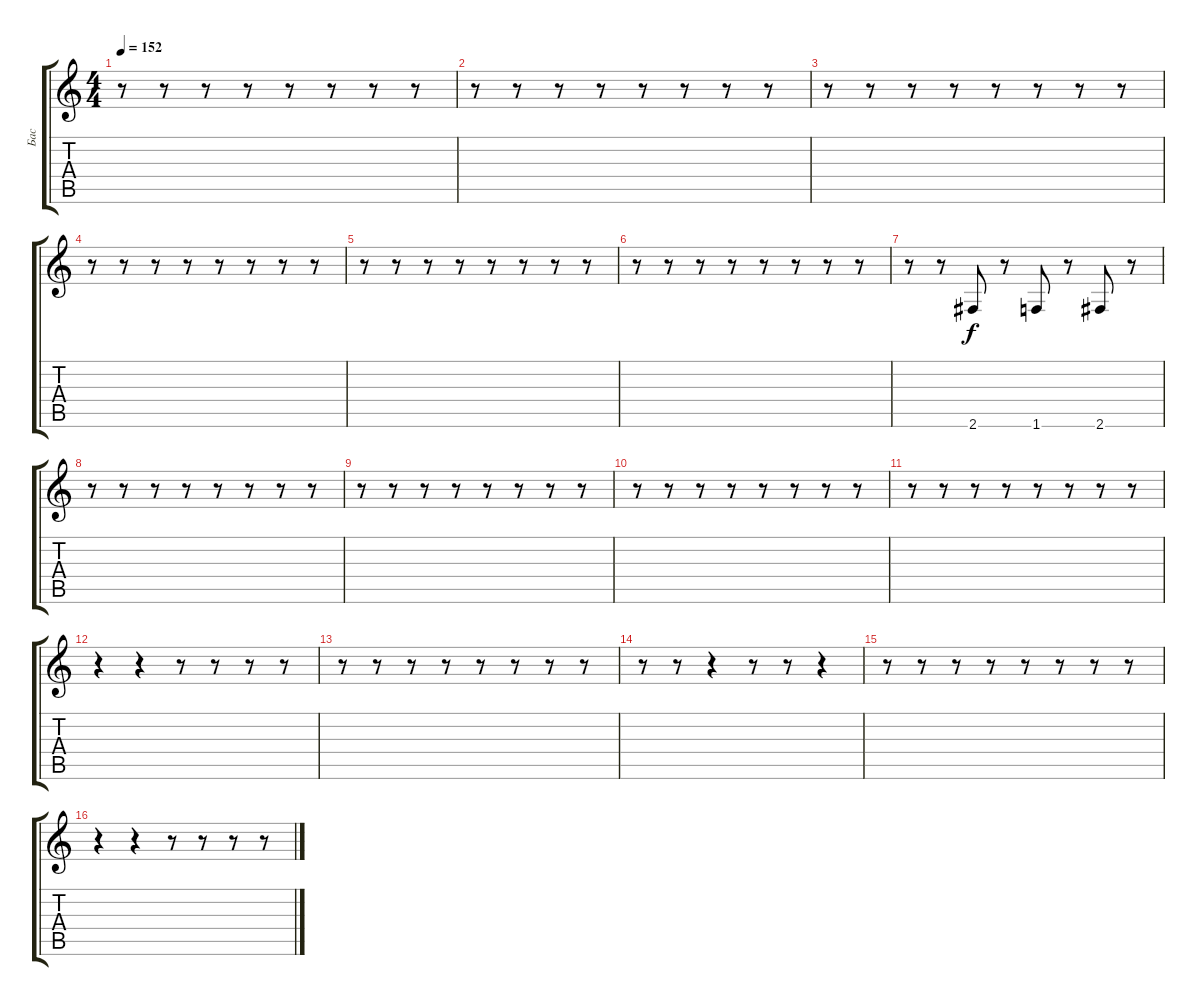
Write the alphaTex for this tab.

\track ("Бас" "Бас") {instrument electricbasspick}
\staff {score tabs}
\tuning (E4 B3 G3 D3 A2 E2) {hide}
\ts (4 4)
\tempo 152
\clef g2
\ks c
r.8{dy f} r.8 r.8 r.8 r.8 r.8 r.8 r.8 |
r.8 r.8 r.8 r.8 r.8 r.8 r.8 r.8 |
r.8 r.8 r.8 r.8 r.8 r.8 r.8 r.8 |
r.8 r.8 r.8 r.8 r.8 r.8 r.8 r.8 |
r.8 r.8 r.8 r.8 r.8 r.8 r.8 r.8 |
r.8 r.8 r.8 r.8 r.8 r.8 r.8 r.8 |
r.8 r.8 2.6.8 r.8 1.6.8 r.8 2.6.8 r.8 |
r.8 r.8 r.8 r.8 r.8 r.8 r.8 r.8 |
r.8 r.8 r.8 r.8 r.8 r.8 r.8 r.8 |
r.8 r.8 r.8 r.8 r.8 r.8 r.8 r.8 |
r.8 r.8 r.8 r.8 r.8 r.8 r.8 r.8 |
r.4 r.4 r.8 r.8 r.8 r.8 |
r.8 r.8 r.8 r.8 r.8 r.8 r.8 r.8 |
r.8 r.8 r.4 r.8 r.8 r.4 |
r.8 r.8 r.8 r.8 r.8 r.8 r.8 r.8 |
r.4 r.4 r.8 r.8 r.8 r.8
